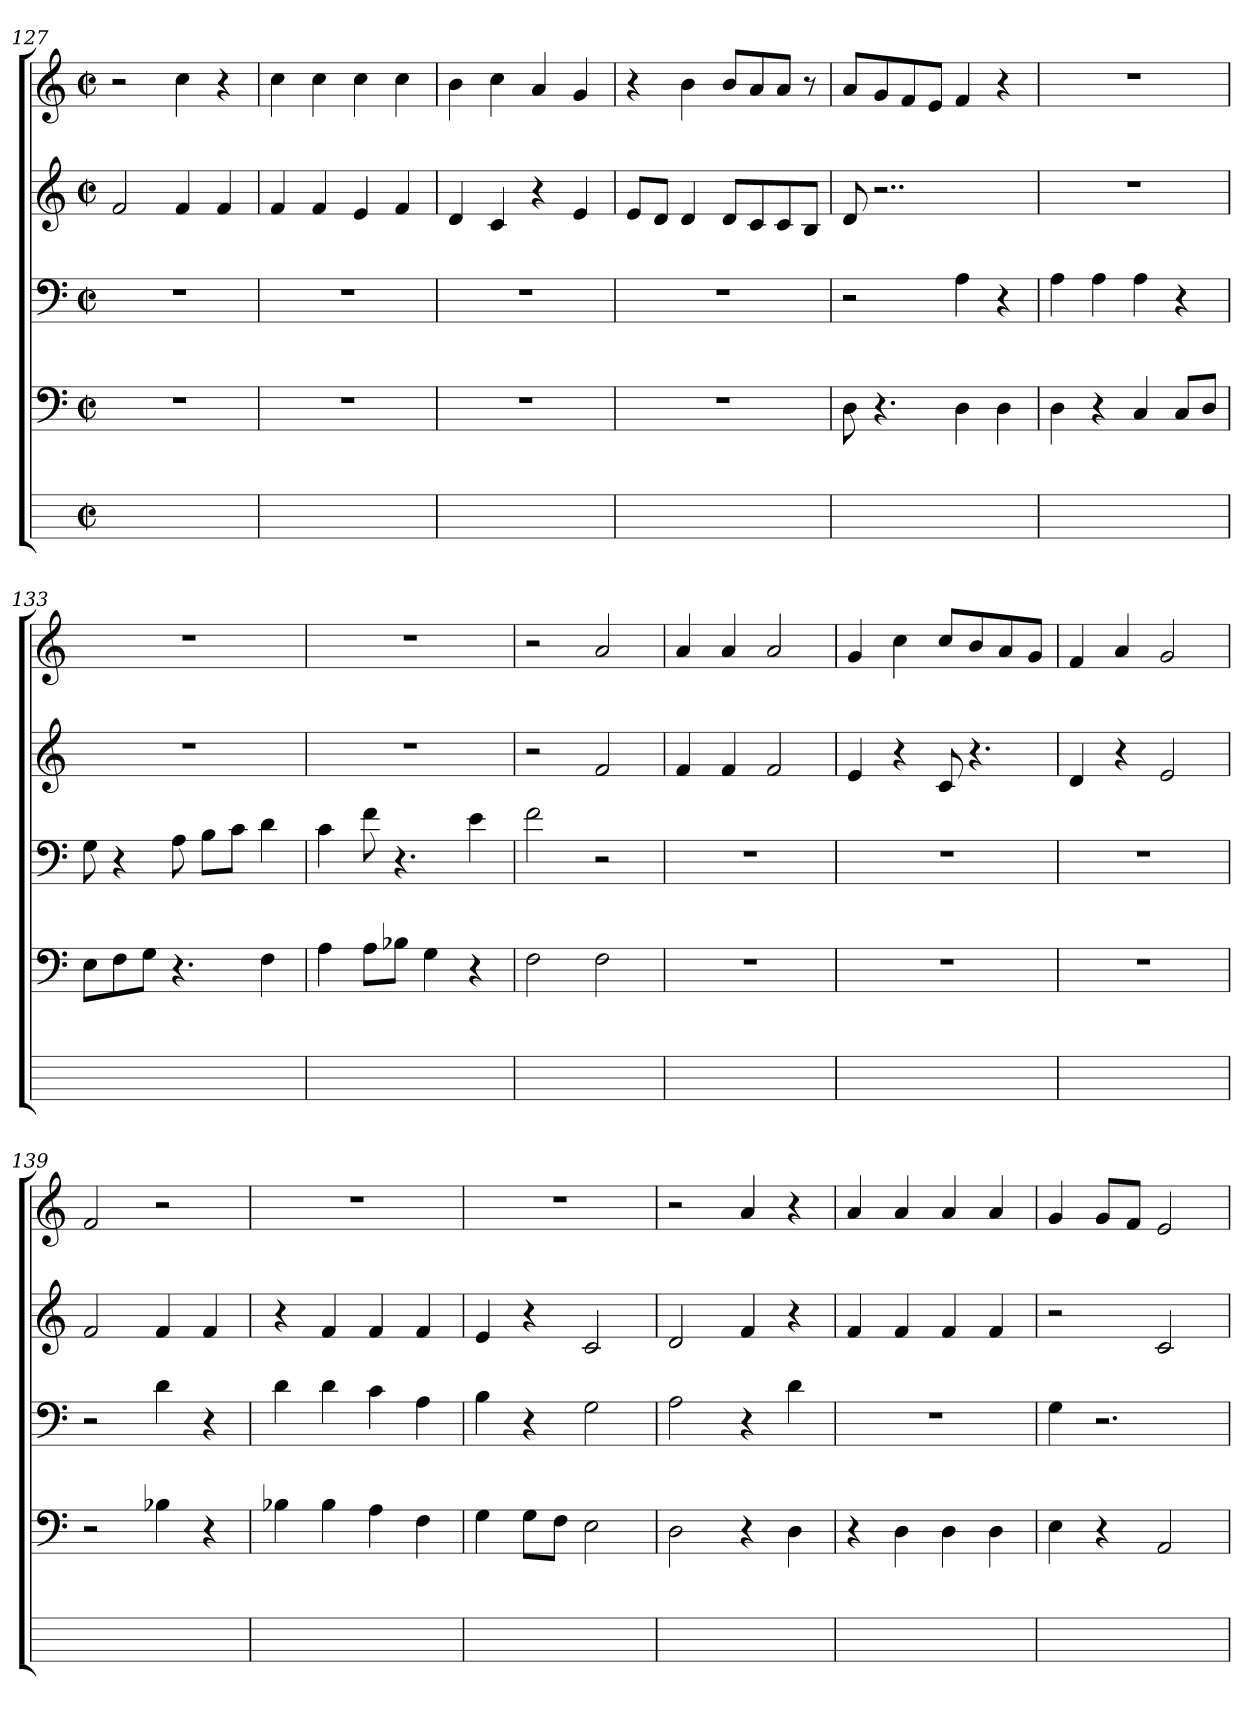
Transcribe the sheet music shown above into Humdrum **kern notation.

**kern	**kern	**kern	**kern	**kern
*part5	*part4	*part3	*part2	*part1
*staff5	*staff4	*staff3	*staff2	*staff1
*	*clefF4	*clefF4	*clefG2	*clefG2
*	*k[]	*k[]	*k[]	*k[]
*	*C:	*C:	*C:	*C:
*M2/2	*M2/2	*M2/2	*M2/2	*M2/2
*met(c|)	*met(c|)	*met(c|)	*met(c|)	*met(c|)
=127	=127	=127	=127	=127
1ryy	1r	1r	2f	2r
.	.	.	4f	4cc
.	.	.	4f	4r
=128	=128	=128	=128	=128
1ryy	1r	1r	4f	4cc
.	.	.	4f	4cc
.	.	.	4e	4cc
.	.	.	4f	4cc
=129	=129	=129	=129	=129
1ryy	1r	1r	4d	4b
.	.	.	4c	4cc
.	.	.	4r	4a
.	.	.	4e	4g
=130	=130	=130	=130	=130
1ryy	1r	1r	8eiL	4r
.	.	.	8dJ	.
.	.	.	4d	4b
.	.	.	8djL	8bjL
.	.	.	8cZ	8a
.	.	.	8c	8aJ
.	.	.	8BiJ	8r
=131	=131	=131	=131	=131
1ryy	8D	2r	8d	8ajL
.	4.r	.	2..r	8g
.	.	.	.	8f
.	.	.	.	8eJ
.	4D	4A	.	4f
.	4D	4r	.	4r
=132	=132	=132	=132	=132
1ryy	4D	4A	1r	1r
.	4r	4A	.	.
.	4C	4A	.	.
.	8CiL	4r	.	.
.	8DJ	.	.	.
=133	=133	=133	=133	=133
1ryy	8EL	8G	1r	1r
.	8F	4r	.	.
.	8GJ	.	.	.
.	4.r	8A	.	.
.	.	8BL	.	.
.	.	8cJ	.	.
.	4F	4d	.	.
=134	=134	=134	=134	=134
1ryy	4A	4c	1r	1r
.	8AjL	8f	.	.
.	8B-XJ	4.r	.	.
.	4G	.	.	.
.	4r	4e	.	.
=135	=135	=135	=135	=135
1ryy	2F	2f	2r	2r
.	2Fj	2r	2f	2a
=136	=136	=136	=136	=136
1ryy	1r	1r	4f	4a
.	.	.	4f	4a
.	.	.	2f	2a
=137	=137	=137	=137	=137
1ryy	1r	1r	4e	4g
.	.	.	4r	4cc
.	.	.	8c	8ccjL
.	.	.	4.r	8b
.	.	.	.	8a
.	.	.	.	8gJ
=138	=138	=138	=138	=138
1ryy	1r	1r	4d	4f
.	.	.	4r	4a
.	.	.	2e	2g
=139	=139	=139	=139	=139
1ryy	2r	2r	2f	2f
.	4B-X	4d	4fj	2r
.	4r	4r	4f	.
=140	=140	=140	=140	=140
1ryy	4B-Xj	4dj	4r	1r
.	4B-	4d	4f	.
.	4A	4c	4f	.
.	4F	4A	4f	.
=141	=141	=141	=141	=141
1ryy	4G	4B	4e	1r
.	8GiL	4r	4r	.
.	8FJ	.	.	.
.	2E	2G	2c	.
=142	=142	=142	=142	=142
1ryy	2D	2A	2d	2r
.	4r	4r	4f	4a
.	4D	4d	4r	4r
=143	=143	=143	=143	=143
1ryy	4r	1r	4fj	4aj
.	4D	.	4f	4a
.	4D	.	4f	4a
.	4D	.	4f	4a
=144	=144	=144	=144	=144
1ryy	4E	4G	2r	4g
.	4r	2.r	.	8giL
.	.	.	.	8fJ
.	2AA	.	2c	2e
=	=	=	=	=
*-	*-	*-	*-	*-
